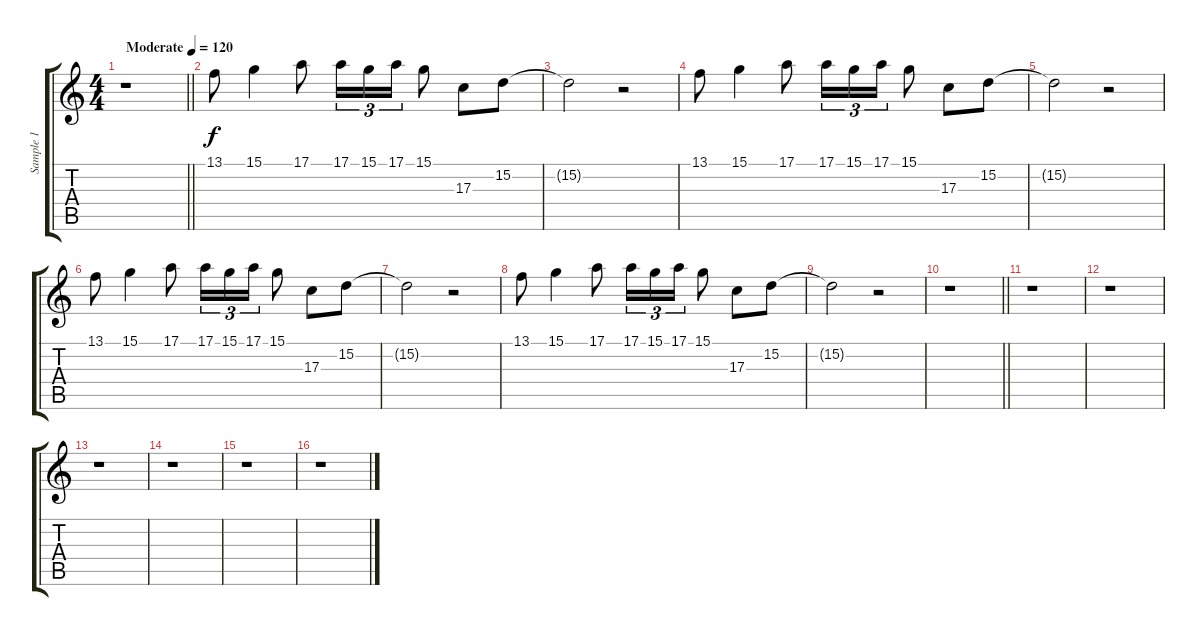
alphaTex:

\track ("Sample 1" "Sample 1") {instrument lead2sawtooth}
\staff {score tabs}
\tuning (E4 B3 G3 D3 A2 E2) {hide}
\ts (4 4)
\tempo (120 "Moderate")
\clef g2
\barLineRight lightlight
\ks c
r.1{dy f instrument lead2sawtooth} |
\section ("" " ")
13.1.8 15.1.4 17.1.8 17.1.16{tu (3 2)} 15.1.16{tu (3 2)} 17.1.16{tu (3 2)} 15.1.8 17.3.8 15.2.8 |
15.2{t}.2 r.2 |
13.1.8 15.1.4 17.1.8 17.1.16{tu (3 2)} 15.1.16{tu (3 2)} 17.1.16{tu (3 2)} 15.1.8 17.3.8 15.2.8 |
15.2{t}.2 r.2 |
13.1.8 15.1.4 17.1.8 17.1.16{tu (3 2)} 15.1.16{tu (3 2)} 17.1.16{tu (3 2)} 15.1.8 17.3.8 15.2.8 |
15.2{t}.2 r.2 |
13.1.8 15.1.4 17.1.8 17.1.16{tu (3 2)} 15.1.16{tu (3 2)} 17.1.16{tu (3 2)} 15.1.8 17.3.8 15.2.8 |
15.2{t}.2 r.2 |
\barLineRight lightlight
r.1 |
\section ("" " ")
r.1 |
r.1 |
r.1 |
r.1 |
r.1 |
r.1
